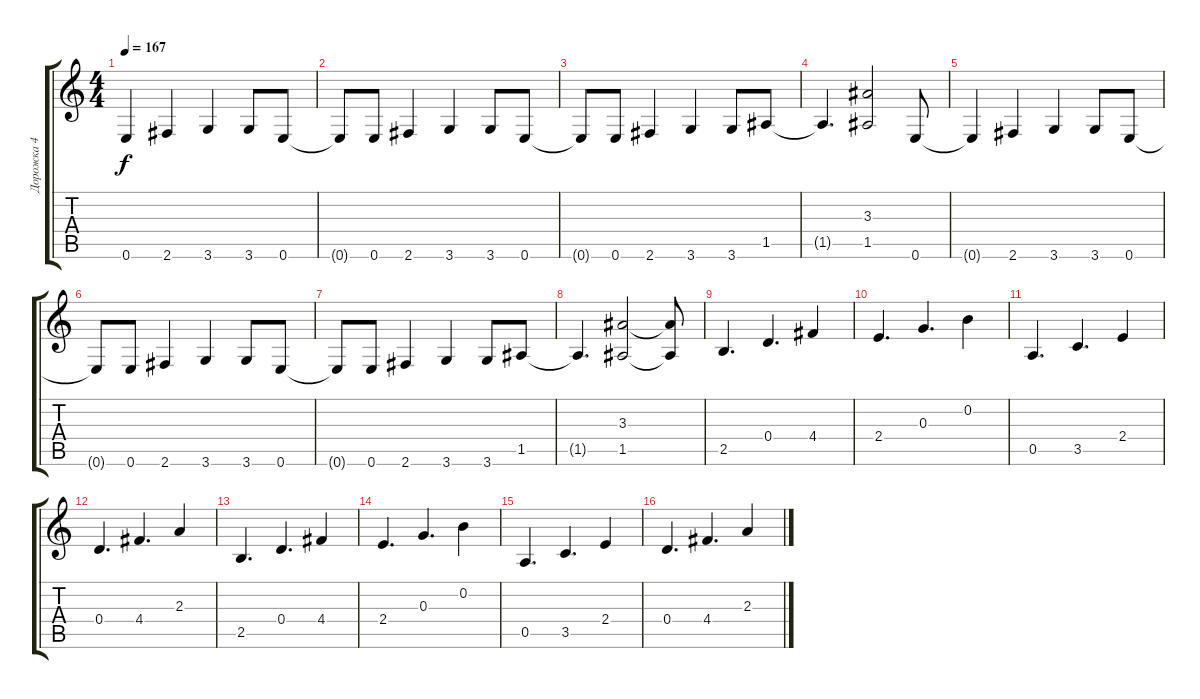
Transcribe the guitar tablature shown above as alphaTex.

\track ("Дорожка 4" "Дорожка 4") {instrument slapbass1}
\staff {score tabs}
\tuning (E4 B3 G3 D3 A2 E2) {hide}
\ts (4 4)
\tempo 167
\clef g2
\ks c
0.6.4{dy f} 2.6.4 3.6.4 3.6.8 0.6.8 |
0.6{t}.8 0.6.8 2.6.4 3.6.4 3.6.8 0.6.8 |
0.6{t}.8 0.6.8 2.6.4 3.6.4 3.6.8 1.5.8 |
1.5{t}.4{d} (3.3 1.5).2 0.6.8 |
0.6{t}.4 2.6.4 3.6.4 3.6.8 0.6.8 |
0.6{t}.8 0.6.8 2.6.4 3.6.4 3.6.8 0.6.8 |
0.6{t}.8 0.6.8 2.6.4 3.6.4 3.6.8 1.5.8 |
1.5{t}.4{d} (3.3 1.5).2 (3.3{t} 1.5{t}).8 |
2.5.4{d} 0.4.4{d} 4.4.4 |
2.4.4{d} 0.3.4{d} 0.2.4 |
0.5.4{d} 3.5.4{d} 2.4.4 |
0.4.4{d} 4.4.4{d} 2.3.4 |
2.5.4{d} 0.4.4{d} 4.4.4 |
2.4.4{d} 0.3.4{d} 0.2.4 |
0.5.4{d} 3.5.4{d} 2.4.4 |
0.4.4{d} 4.4.4{d} 2.3.4
